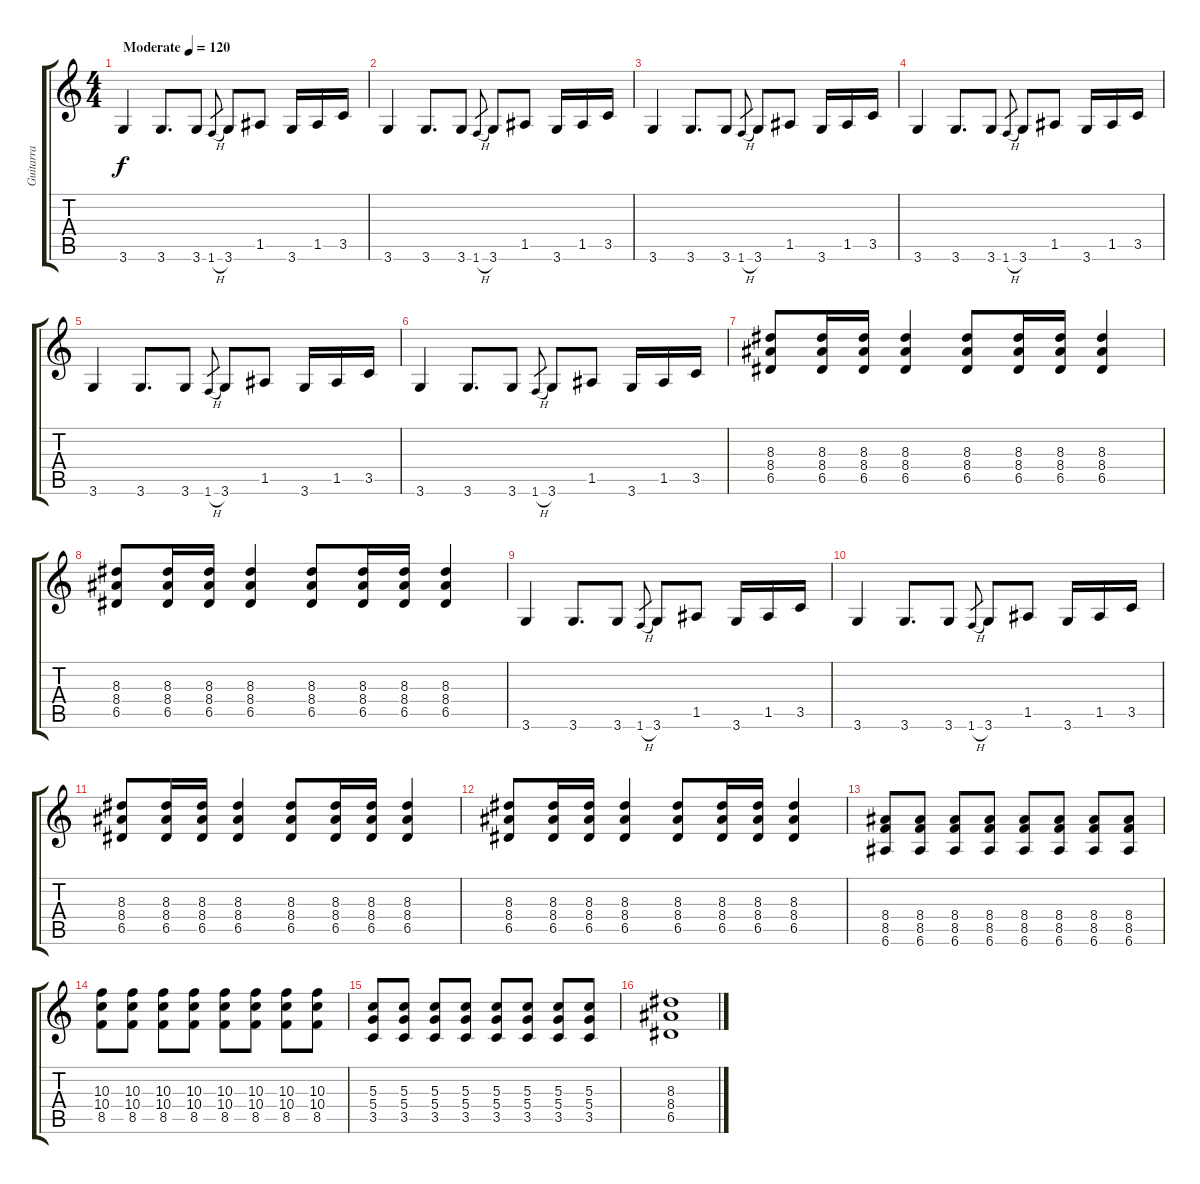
\track ("Guitarra" "Guitarra") {instrument overdrivenguitar}
\staff {score tabs}
\tuning (E4 B3 G3 D3 A2 E2) {hide}
\ts (4 4)
\tempo (120 "Moderate")
\clef g2
\ks c
3.6.4{dy f instrument overdrivenguitar} 3.6.8{d} 3.6.8 1.6{h}.8{gr} 3.6.8 1.5.8 3.6.16 1.5.16 3.5.16 |
3.6.4 3.6.8{d} 3.6.8 1.6{h}.8{gr} 3.6.8 1.5.8 3.6.16 1.5.16 3.5.16 |
3.6.4 3.6.8{d} 3.6.8 1.6{h}.8{gr} 3.6.8 1.5.8 3.6.16 1.5.16 3.5.16 |
3.6.4 3.6.8{d} 3.6.8 1.6{h}.8{gr} 3.6.8 1.5.8 3.6.16 1.5.16 3.5.16 |
3.6.4 3.6.8{d} 3.6.8 1.6{h}.8{gr} 3.6.8 1.5.8 3.6.16 1.5.16 3.5.16 |
3.6.4 3.6.8{d} 3.6.8 1.6{h}.8{gr} 3.6.8 1.5.8 3.6.16 1.5.16 3.5.16 |
(8.3 8.4 6.5).8 (8.3 8.4 6.5).16 (8.3 8.4 6.5).16 (8.3 8.4 6.5).4 (8.3 8.4 6.5).8 (8.3 8.4 6.5).16 (8.3 8.4 6.5).16 (8.3 8.4 6.5).4 |
(8.3 8.4 6.5).8 (8.3 8.4 6.5).16 (8.3 8.4 6.5).16 (8.3 8.4 6.5).4 (8.3 8.4 6.5).8 (8.3 8.4 6.5).16 (8.3 8.4 6.5).16 (8.3 8.4 6.5).4 |
3.6.4 3.6.8{d} 3.6.8 1.6{h}.8{gr} 3.6.8 1.5.8 3.6.16 1.5.16 3.5.16 |
3.6.4 3.6.8{d} 3.6.8 1.6{h}.8{gr} 3.6.8 1.5.8 3.6.16 1.5.16 3.5.16 |
(8.3 8.4 6.5).8 (8.3 8.4 6.5).16 (8.3 8.4 6.5).16 (8.3 8.4 6.5).4 (8.3 8.4 6.5).8 (8.3 8.4 6.5).16 (8.3 8.4 6.5).16 (8.3 8.4 6.5).4 |
(8.3 8.4 6.5).8 (8.3 8.4 6.5).16 (8.3 8.4 6.5).16 (8.3 8.4 6.5).4 (8.3 8.4 6.5).8 (8.3 8.4 6.5).16 (8.3 8.4 6.5).16 (8.3 8.4 6.5).4 |
(8.4 8.5 6.6).8 (8.4 8.5 6.6).8 (8.4 8.5 6.6).8 (8.4 8.5 6.6).8 (8.4 8.5 6.6).8 (8.4 8.5 6.6).8 (8.4 8.5 6.6).8 (8.4 8.5 6.6).8 |
(10.3 10.4 8.5).8 (10.3 10.4 8.5).8 (10.3 10.4 8.5).8 (10.3 10.4 8.5).8 (10.3 10.4 8.5).8 (10.3 10.4 8.5).8 (10.3 10.4 8.5).8 (10.3 10.4 8.5).8 |
(5.3 5.4 3.5).8 (5.3 5.4 3.5).8 (5.3 5.4 3.5).8 (5.3 5.4 3.5).8 (5.3 5.4 3.5).8 (5.3 5.4 3.5).8 (5.3 5.4 3.5).8 (5.3 5.4 3.5).8 |
(8.3 8.4 6.5).1
